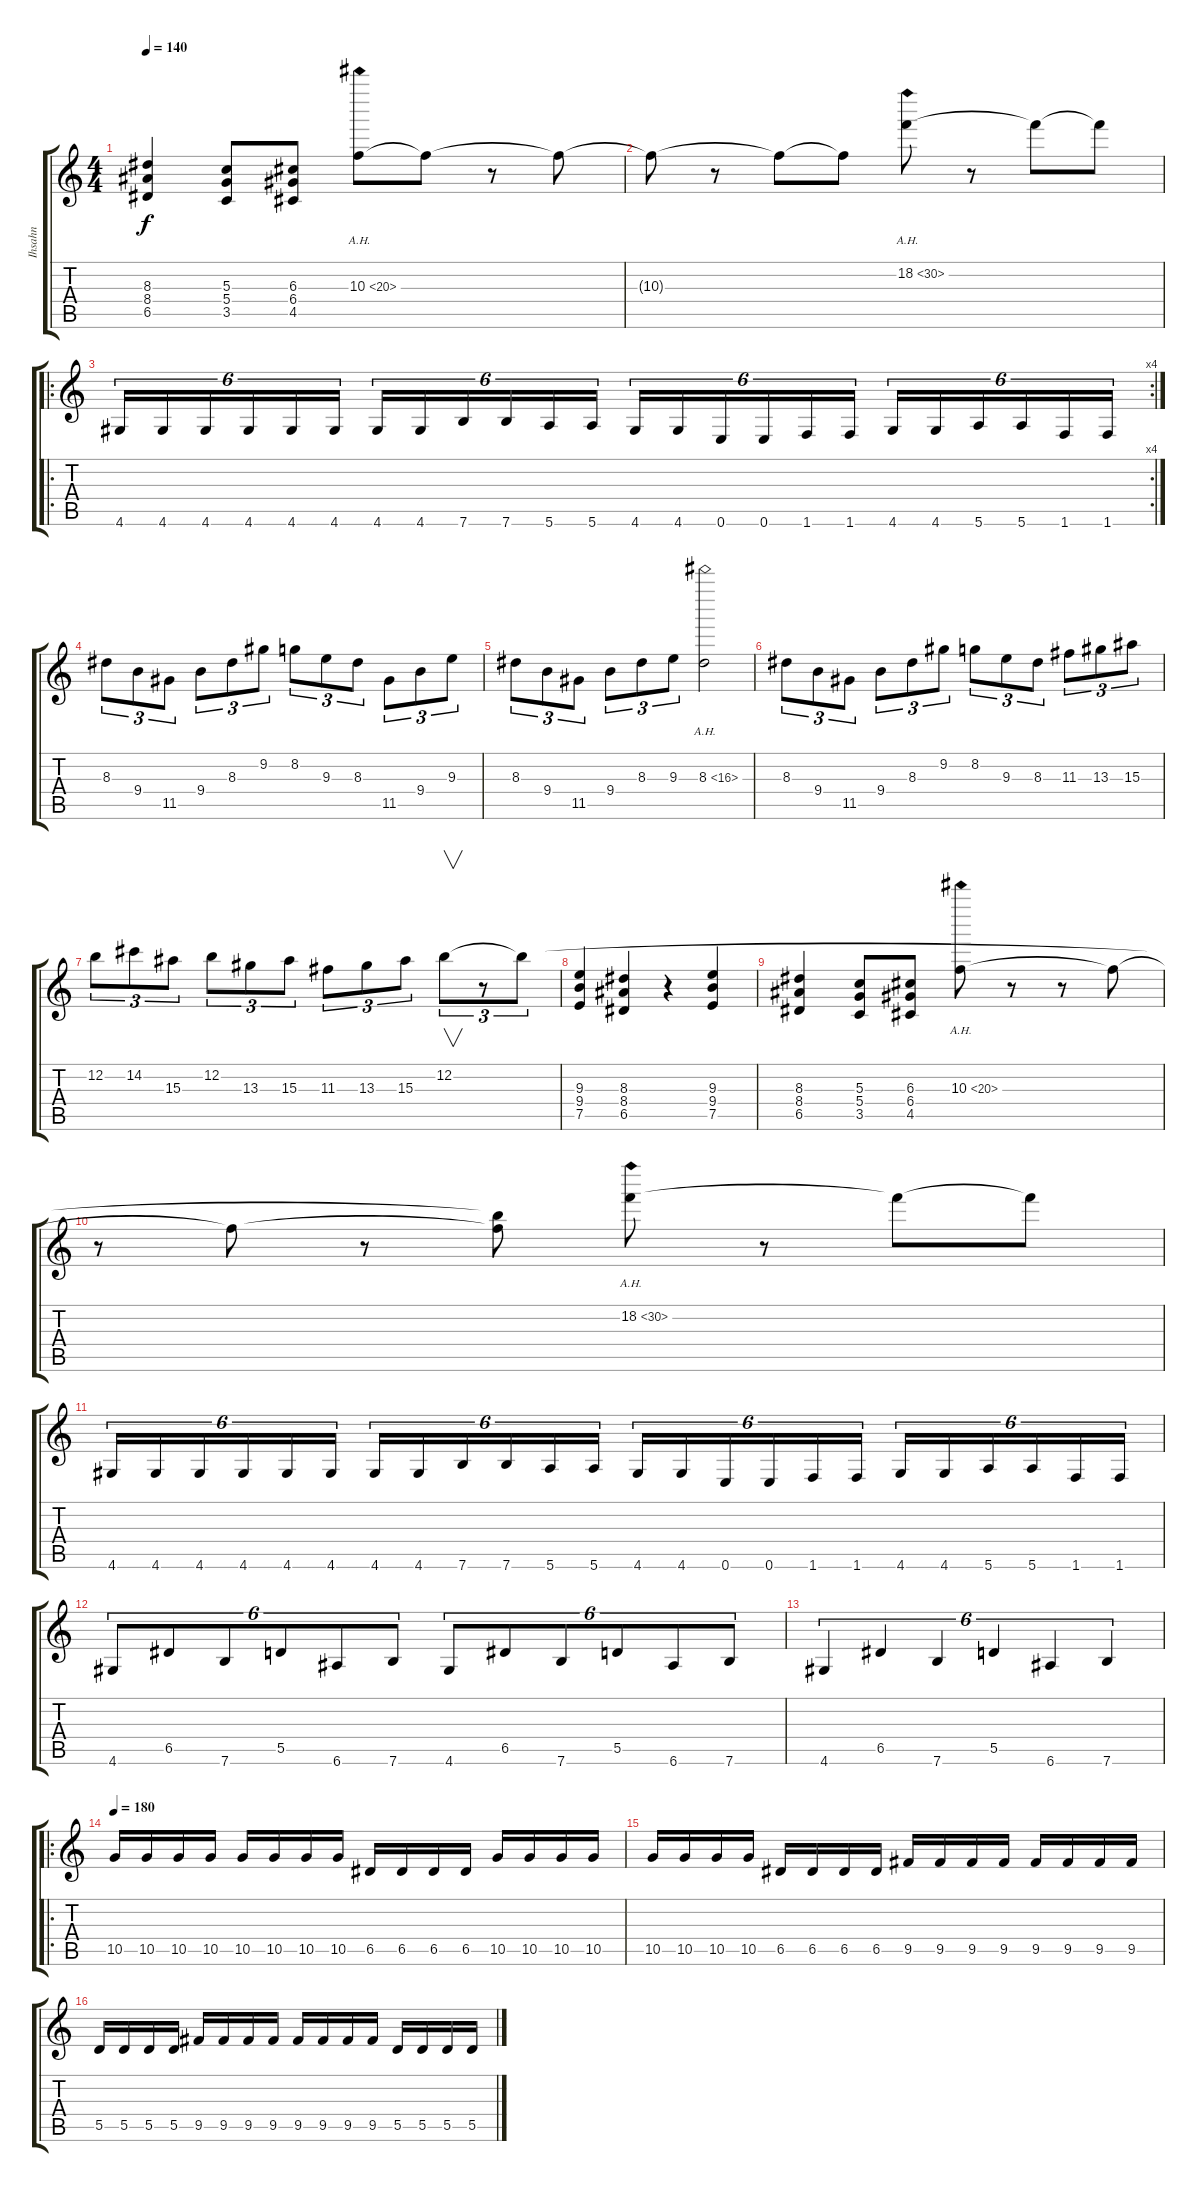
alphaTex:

\track ("Ihsahn" "Ihsahn") {instrument distortionguitar}
\staff {score tabs}
\tuning (E4 B3 G3 D3 A2 E2) {hide}
\ts (4 4)
\tempo 140
\clef g2
\ks c
(8.3 8.4 6.5).4{dy f} (5.3 5.4 3.5).8 (6.3 6.4 4.5).8 10.3{ah 10}.8 10.3{t}.8 r.8 10.3{t}.8 |
10.3{t}.8 r.8 10.3{t}.8 10.3{t}.8 18.2{ah 12}.8 r.8 18.2{t}.8 18.2{t}.8 |
\ro
\rc 4
4.6.16{tu (6 4)} 4.6.16{tu (6 4)} 4.6.16{tu (6 4)} 4.6.16{tu (6 4)} 4.6.16{tu (6 4)} 4.6.16{tu (6 4)} 4.6.16{tu (6 4)} 4.6.16{tu (6 4)} 7.6.16{tu (6 4)} 7.6.16{tu (6 4)} 5.6.16{tu (6 4)} 5.6.16{tu (6 4)} 4.6.16{tu (6 4)} 4.6.16{tu (6 4)} 0.6.16{tu (6 4)} 0.6.16{tu (6 4)} 1.6.16{tu (6 4)} 1.6.16{tu (6 4)} 4.6.16{tu (6 4)} 4.6.16{tu (6 4)} 5.6.16{tu (6 4)} 5.6.16{tu (6 4)} 1.6.16{tu (6 4)} 1.6.16{tu (6 4)} |
8.3.8{tu (3 2)} 9.4.8{tu (3 2)} 11.5.8{tu (3 2)} 9.4.8{tu (3 2)} 8.3.8{tu (3 2)} 9.2.8{tu (3 2)} 8.2.8{tu (3 2)} 9.3.8{tu (3 2)} 8.3.8{tu (3 2)} 11.5.8{tu (3 2)} 9.4.8{tu (3 2)} 9.3.8{tu (3 2)} |
8.3.8{tu (3 2)} 9.4.8{tu (3 2)} 11.5.8{tu (3 2)} 9.4.8{tu (3 2)} 8.3.8{tu (3 2)} 9.3.8{tu (3 2)} 8.3{ah 8}.2 |
8.3.8{tu (3 2)} 9.4.8{tu (3 2)} 11.5.8{tu (3 2)} 9.4.8{tu (3 2)} 8.3.8{tu (3 2)} 9.2.8{tu (3 2)} 8.2.8{tu (3 2)} 9.3.8{tu (3 2)} 8.3.8{tu (3 2)} 11.3.8{tu (3 2)} 13.3.8{tu (3 2)} 15.3.8{tu (3 2)} |
12.2.8{tu (3 2)} 14.2.8{tu (3 2)} 15.3.8{tu (3 2)} 12.2.8{tu (3 2)} 13.3.8{tu (3 2)} 15.3.8{tu (3 2)} 11.3.8{tu (3 2)} 13.3.8{tu (3 2)} 15.3.8{tu (3 2)} 12.2.8{v tu (3 2)} r.8{tu (3 2)} 12.2{t}.8{tu (3 2)} |
(9.3 9.4 7.5).4 (8.3 8.4 6.5).4 r.4 (9.3 9.4 7.5).4 |
(8.3 8.4 6.5).4 (5.3 5.4 3.5).8 (6.3 6.4 4.5).8 10.3{ah 10}.8 r.8 r.8 10.3{t}.8 |
r.8 10.3{t}.8 r.8 (12.2{t} 10.3{t}).8 18.2{ah 12}.8 r.8 18.2{t}.8 18.2{t}.8 |
4.6.16{tu (6 4)} 4.6.16{tu (6 4)} 4.6.16{tu (6 4)} 4.6.16{tu (6 4)} 4.6.16{tu (6 4)} 4.6.16{tu (6 4)} 4.6.16{tu (6 4)} 4.6.16{tu (6 4)} 7.6.16{tu (6 4)} 7.6.16{tu (6 4)} 5.6.16{tu (6 4)} 5.6.16{tu (6 4)} 4.6.16{tu (6 4)} 4.6.16{tu (6 4)} 0.6.16{tu (6 4)} 0.6.16{tu (6 4)} 1.6.16{tu (6 4)} 1.6.16{tu (6 4)} 4.6.16{tu (6 4)} 4.6.16{tu (6 4)} 5.6.16{tu (6 4)} 5.6.16{tu (6 4)} 1.6.16{tu (6 4)} 1.6.16{tu (6 4)} |
4.6.8{tu (6 4)} 6.5.8{tu (6 4)} 7.6.8{tu (6 4)} 5.5.8{tu (6 4)} 6.6.8{tu (6 4)} 7.6.8{tu (6 4)} 4.6.8{tu (6 4)} 6.5.8{tu (6 4)} 7.6.8{tu (6 4)} 5.5.8{tu (6 4)} 6.6.8{tu (6 4)} 7.6.8{tu (6 4)} |
4.6.4{tu (6 4)} 6.5.4{tu (6 4)} 7.6.4{tu (6 4)} 5.5.4{tu (6 4)} 6.6.4{tu (6 4)} 7.6.4{tu (6 4)} |
\ro
\tempo 180
10.5.16 10.5.16 10.5.16 10.5.16 10.5.16 10.5.16 10.5.16 10.5.16 6.5.16 6.5.16 6.5.16 6.5.16 10.5.16 10.5.16 10.5.16 10.5.16 |
10.5.16 10.5.16 10.5.16 10.5.16 6.5.16 6.5.16 6.5.16 6.5.16 9.5.16 9.5.16 9.5.16 9.5.16 9.5.16 9.5.16 9.5.16 9.5.16 |
5.5.16 5.5.16 5.5.16 5.5.16 9.5.16 9.5.16 9.5.16 9.5.16 9.5.16 9.5.16 9.5.16 9.5.16 5.5.16 5.5.16 5.5.16 5.5.16
